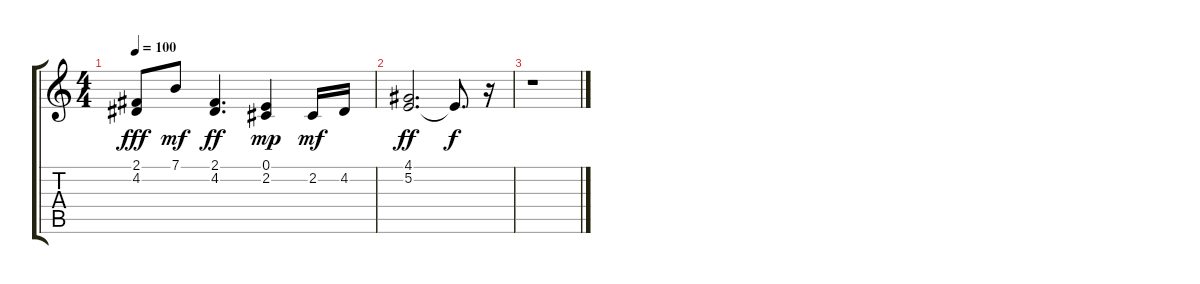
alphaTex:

\track "" {instrument panflute}
\staff {score tabs}
\tuning (E4 B3 G3 D3 A2 E2) {hide}
\ts (4 4)
\tempo 100
\clef g2
\ks c
(2.1 4.2).8{dy fff} 7.1.8{dy mf} (2.1 4.2).4{d dy ff} (0.1 2.2).4{dy mp} 2.2.16{dy mf} 4.2.16 |
(4.1 5.2).2{d dy ff} 5.2{t}.8{d dy f} r.16 |
r.1
